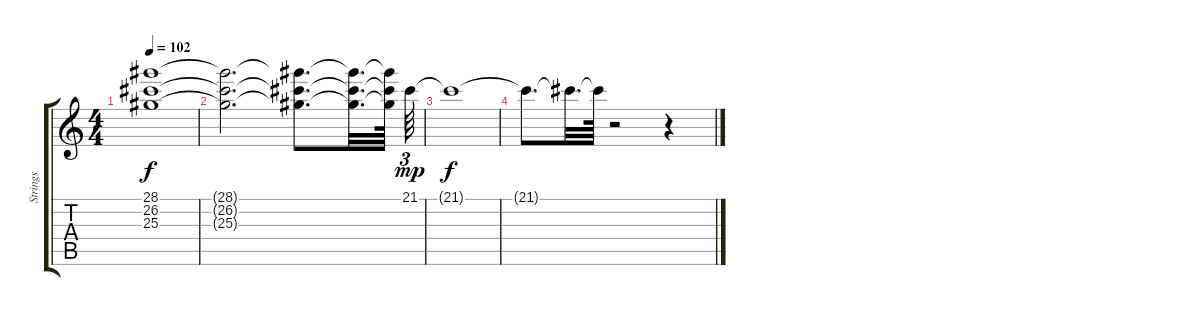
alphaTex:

\track ("Strings" "Strings") {instrument stringensemble2}
\staff {score tabs}
\tuning (E4 B3 G3 D3 A2 E2) {hide}
\ts (4 4)
\tempo 102
\clef g2
\ks c
(28.1{t} 26.2{t} 25.3{t}).1{dy f} |
(28.1{t} 26.2{t} 25.3{t}).2{d} (28.1{t} 26.2{t} 25.3{t}).8{d} (28.1{t} 26.2{t} 25.3{t}).32{d} (28.1{t} 26.2{t} 25.3{t}).64 21.1.64{tu (3 2) dy mp} |
21.1{t}.1{dy f} |
21.1{t}.8{d} 21.1{t}.32{d} 21.1{t}.64 r.2 r.4
